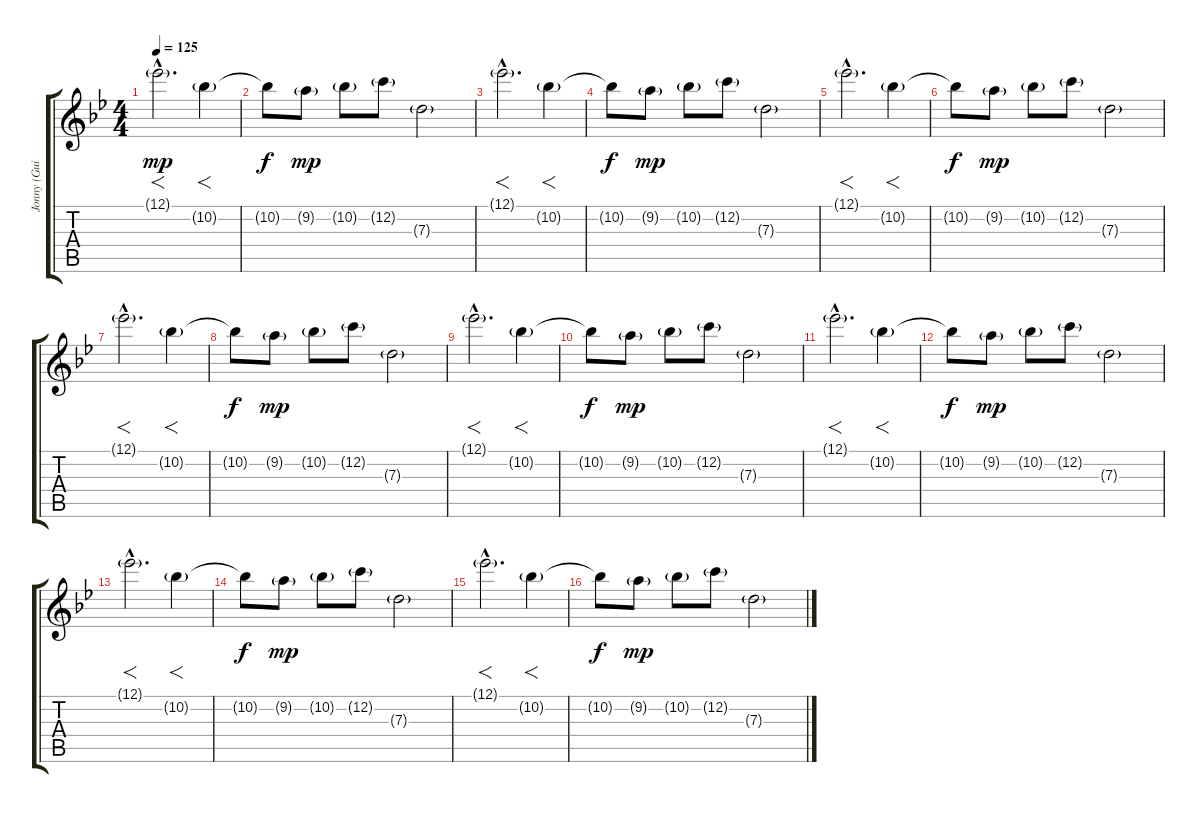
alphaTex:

\track ("Jonny (Guitar 1)" "Jonny (Gui") {instrument overdrivenguitar}
\staff {score tabs}
\tuning (Eb4 C4 G3 D3 A2 E2) {hide}
\ts (4 4)
\tempo 125
\clef g2
\ks bb
12.1{g hac}.2{f d dy mp} 10.2{g}.4{f} |
10.2{t}.8{dy f} 9.2{g}.8{dy mp} 10.2{g}.8 12.2{g}.8 7.3{g}.2 |
12.1{g hac}.2{f d} 10.2{g}.4{f} |
10.2{t}.8{dy f} 9.2{g}.8{dy mp} 10.2{g}.8 12.2{g}.8 7.3{g}.2 |
12.1{g hac}.2{f d} 10.2{g}.4{f} |
10.2{t}.8{dy f} 9.2{g}.8{dy mp} 10.2{g}.8 12.2{g}.8 7.3{g}.2 |
12.1{g hac}.2{f d} 10.2{g}.4{f} |
10.2{t}.8{dy f} 9.2{g}.8{dy mp} 10.2{g}.8 12.2{g}.8 7.3{g}.2 |
12.1{g hac}.2{f d} 10.2{g}.4{f} |
10.2{t}.8{dy f} 9.2{g}.8{dy mp} 10.2{g}.8 12.2{g}.8 7.3{g}.2 |
12.1{g hac}.2{f d} 10.2{g}.4{f} |
10.2{t}.8{dy f} 9.2{g}.8{dy mp} 10.2{g}.8 12.2{g}.8 7.3{g}.2 |
12.1{g hac}.2{f d} 10.2{g}.4{f} |
10.2{t}.8{dy f} 9.2{g}.8{dy mp} 10.2{g}.8 12.2{g}.8 7.3{g}.2 |
12.1{g hac}.2{f d} 10.2{g}.4{f} |
10.2{t}.8{dy f} 9.2{g}.8{dy mp} 10.2{g}.8 12.2{g}.8 7.3{g}.2
